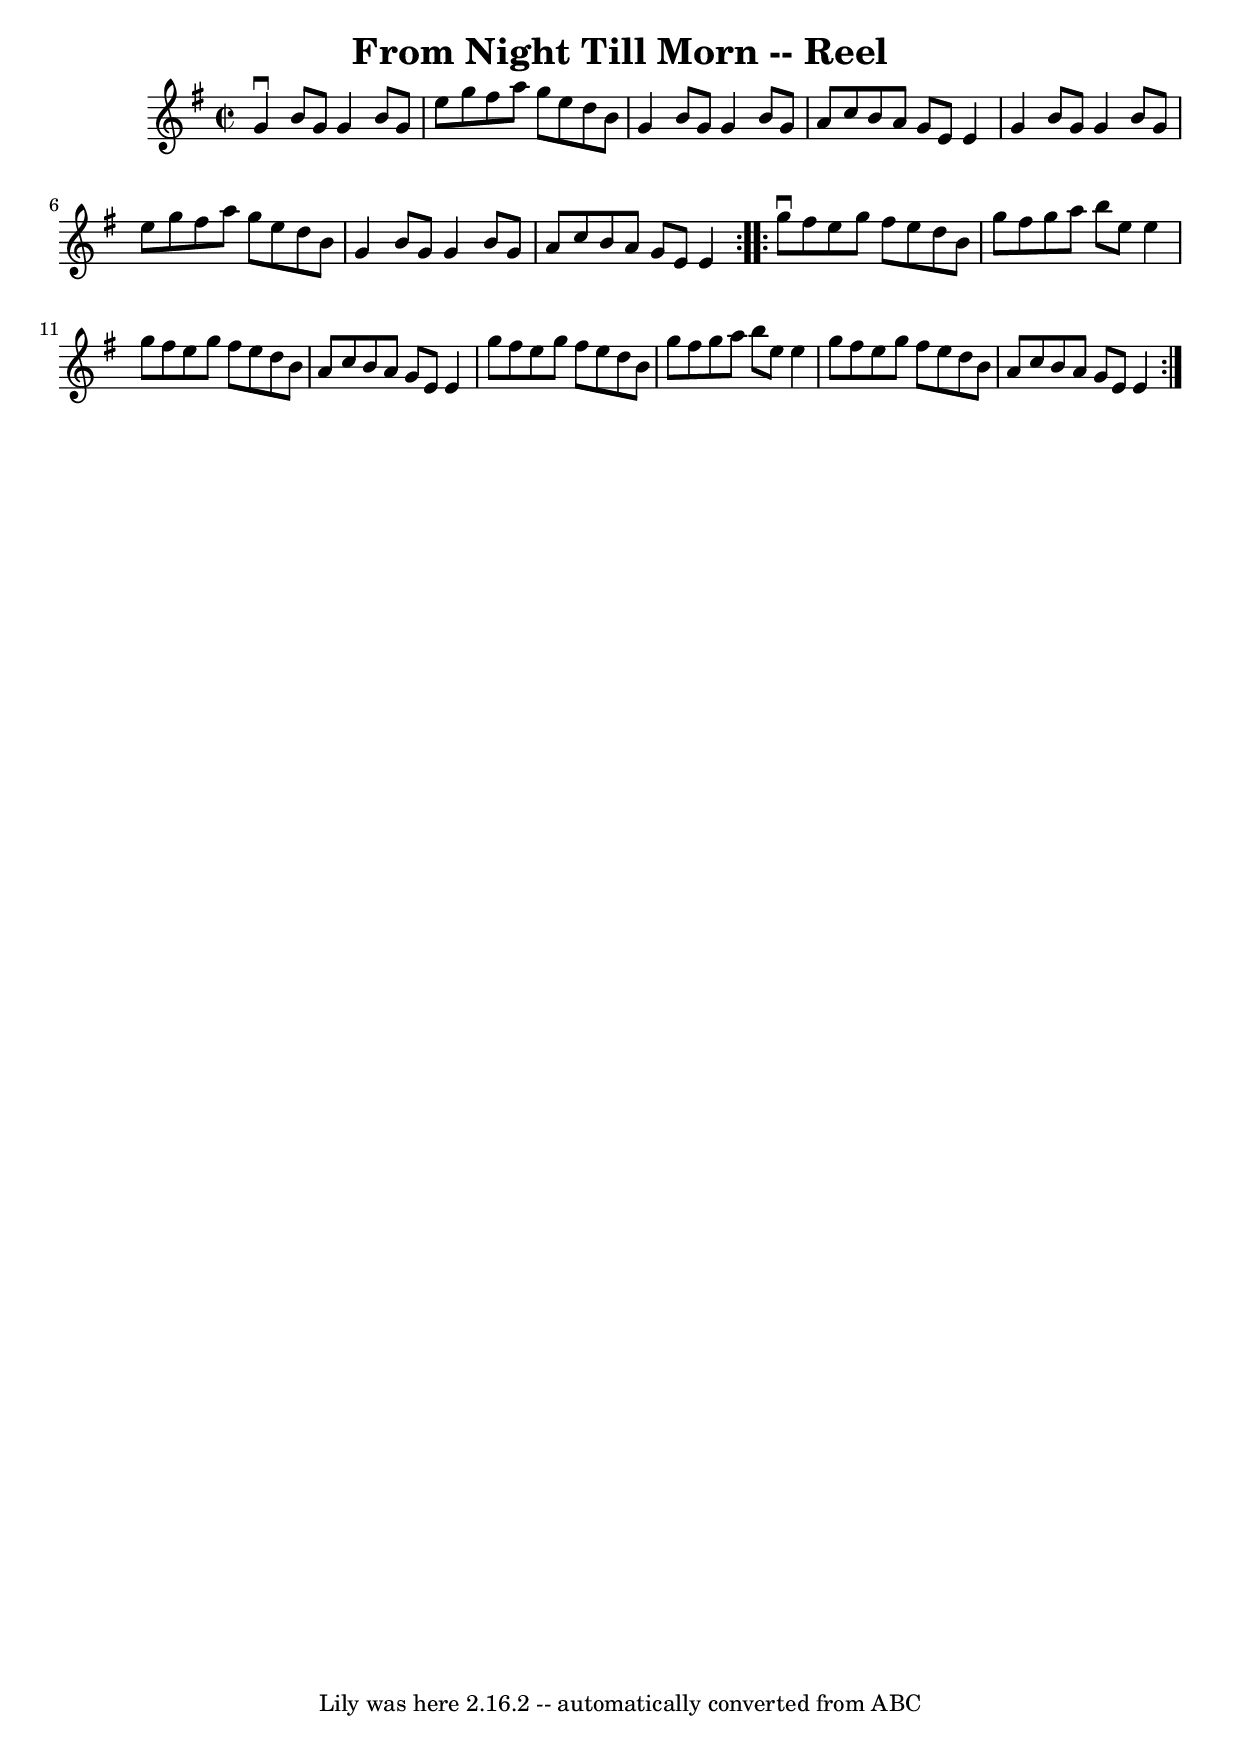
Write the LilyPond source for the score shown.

\version "2.7.40"
\include "Mammoth.ily"
\header {
	book = "Ryan's Mammoth Collection"
	crossRefNumber = "1"
	footnotes = "\\\\138"
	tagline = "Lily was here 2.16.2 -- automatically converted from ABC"
	title = "From Night Till Morn -- Reel"
}
voicedefault =  {
\set Score.defaultBarType = "empty"

\repeat volta 2 {
\override Staff.TimeSignature #'style = #'C
 \time 2/2 \key g \major g'4^\downbow b'8 g'8 g'4 b'8 g'8    
|
 e''8 g''8 fis''8 a''8 g''8 e''8 d''8 b'8    
|
 g'4 b'8 g'8 g'4 b'8 g'8    |
 a'8 c''8    
b'8 a'8 g'8 e'8 e'4    |
 g'4 b'8 g'8 g'4 b'8 
 g'8    |
 e''8 g''8 fis''8 a''8 g''8 e''8 d''8    
b'8    |
 g'4 b'8 g'8 g'4 b'8 g'8    |
 a'8    
c''8 b'8 a'8 g'8 e'8 e'4    } \repeat volta 2 { g''8 
^\downbow fis''8 e''8 g''8 fis''8 e''8 d''8 b'8    |
 
 g''8 fis''8 g''8 a''8 b''8 e''8 e''4    |
 g''8    
fis''8 e''8 g''8 fis''8 e''8 d''8 b'8    |
 a'8    
c''8 b'8 a'8 g'8 e'8 e'4    |
 g''8 fis''8 e''8  
 g''8 fis''8 e''8 d''8 b'8    |
 g''8 fis''8 g''8    
a''8 b''8 e''8 e''4    |
 g''8 fis''8 e''8 g''8    
fis''8 e''8 d''8 b'8    |
 a'8 c''8 b'8 a'8 g'8    
e'8 e'4    }   
}

\score{
    <<

	\context Staff="default"
	{
	    \voicedefault 
	}

    >>
	\layout {
	}
	\midi {}
}
